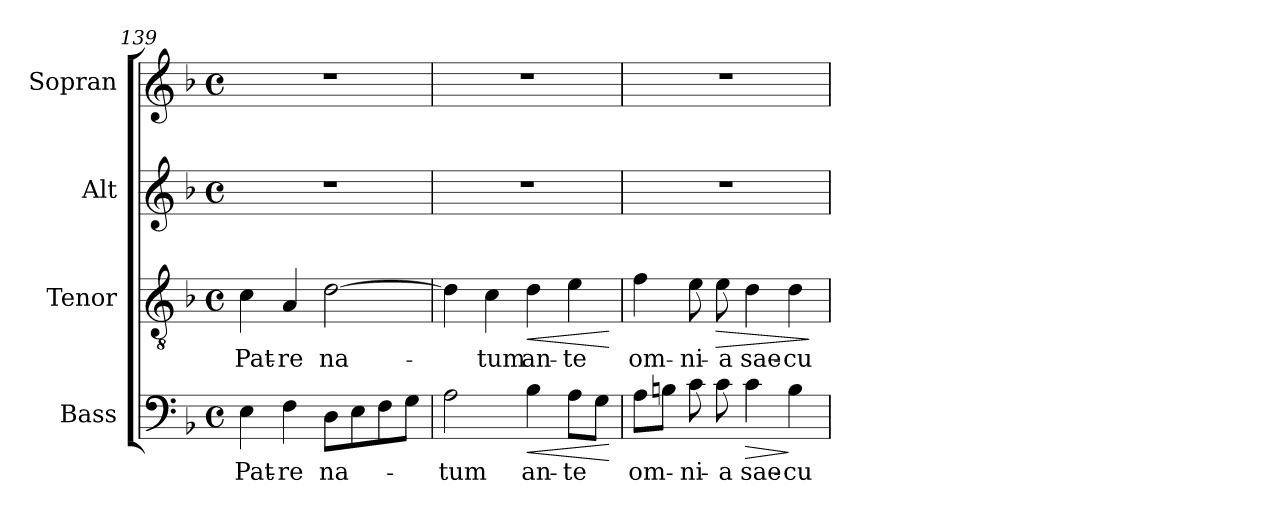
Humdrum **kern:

**kern	**text	**dynam	**kern	**text	**dynam	**kern	**kern
*part4	*part4	*part4	*part3	*part3	*part3	*part2	*part1
*staff4	*staff4	*staff4	*staff3	*staff3	*staff3	*staff2	*staff1
*I"Bass	*	*	*I"Tenor	*	*	*I"Alt	*I"Sopran
*I'B.	*	*	*I'T.	*	*	*I'A.	*I'S.
*clefF4	*	*	*clefGv2	*	*	*clefG2	*clefG2
*k[b-]	*	*	*k[b-]	*	*	*k[b-]	*k[b-]
*F:	*	*	*F:	*	*	*F:	*F:
*M4/4	*	*	*M4/4	*	*	*M4/4	*M4/4
*met(c)	*	*	*met(c)	*	*	*met(c)	*met(c)
=139	=139	=139	=139	=139	=139	=139	=139
!	!LO:LY:b	!	!	!LO:LY:b	!	!	!
4E\	Pat-	.	4c\	Pat-	.	1r	1r
!	!LO:LY:b	!	!	!LO:LY:b	!	!	!
4F\	-re	.	4A/	-re	.	.	.
!	!LO:LY:b	!	!	!LO:LY:b	!	!	!
8D\L	na-	.	[2d\	na-	.	.	.
8E\	.	.	.	.	.	.	.
8F\	.	.	.	.	.	.	.
8G\J	.	.	.	.	.	.	.
=140	=140	=140	=140	=140	=140	=140	=140
!	!LO:LY:b	!	!	!	!	!	!
2A\	-tum	.	4d\]	.	.	1r	1r
!	!	!	!	!LO:LY:b	!	!	!
.	.	.	4c\	-tum	.	.	.
!	!LO:LY:b	!LO:HP:b	!	!LO:LY:b	!LO:HP:b	!	!
4B-\	an-	<	4d\	an-	<	.	.
!	!LO:LY:b	!	!	!LO:LY:b	!	!	!
8A\L	-te	.	4e\	-te	.	.	.
8G\J	.	.	.	.	.	.	.
.	.	[	.	.	[	.	.
!!LO:LB:g=z
=141	=141	=141	=141	=141	=141	=141	=141
!	!LO:LY:b	!	!	!LO:LY:b	!	!	!
8A\L	om-	.	4f\	om-	.	1r	1r
8Bn\J	.	.	.	.	.	.	.
!	!LO:LY:b	!	!	!LO:LY:b	!	!	!
8c\	-ni-	.	8e\	-ni-	.	.	.
!	!LO:LY:b	!	!	!LO:LY:b	!LO:HP:b	!	!
8c\	-a	.	8e\	-a	>	.	.
!	!LO:LY:b	!LO:HP:b	!	!LO:LY:b	!	!	!
4c\	sae-	>	4d\	sae-	.	.	.
!	!LO:LY:b	!	!	!LO:LY:b	!	!	!
4B\	-cu-	]	4d\	-cu-	.	.	.
.	.	.	.	.	]	.	.
=	=	=	=	=	=	=	=
*-	*-	*-	*-	*-	*-	*-	*-
